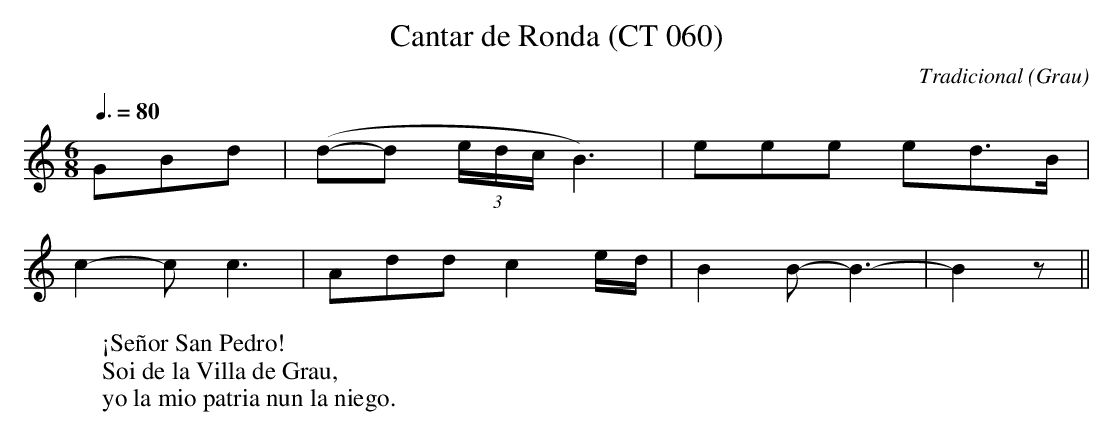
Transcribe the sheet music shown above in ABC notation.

X:1
T:Cantar de Ronda (CT 060)
C:Tradicional
O:Grau
M:6/8
L:1/8
Q:3/8=80
W:¡Señor San Pedro!
W:Soi de la Villa de Grau,
W:yo la mio patria nun la niego.
K:C
GBd|(d-d (3e/2d/2c/2 B3)|eee ed3/2B/2|
c2-c c3|Add c2e/2d/2|B2B- B3-|B2 z||
